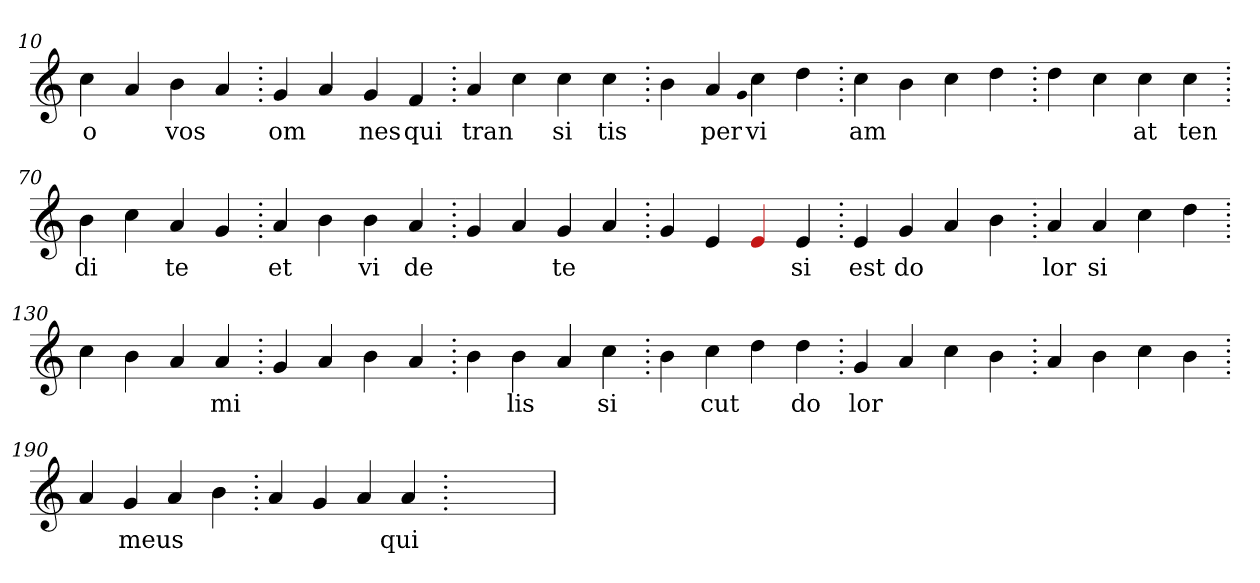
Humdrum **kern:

**kern	**text
*part1	*part1
*staff1	*staff1
*clefG2	*
=10.	=10.
4cc	o
4a	.
4b	vos
4a	.
=20.	=20.
4g	om
4a	.
4g	nes
4f	qui
=30.	=30.
4a	tran
4cc	.
4cc	si
4cc	tis
=40.	=40.
4b	.
4a	per
qqg	.
4cc	vi
4dd	.
=50.	=50.
4cc	am
4b	.
4cc	.
4dd	.
=60.	=60.
4dd	.
4cc	.
4cc	at
4cc	ten
=70.	=70.
4b	di
4cc	.
4a	te
4g	.
=80.	=80.
4a	et
4b	.
4b	vi
4a	de
=90.	=90.
4g	.
4a	.
4g	te
4a	.
=100.	=100.
4g	.
4e	.
4Re	.
4e	si
=110.	=110.
4e	est
4g	do
4a	.
4b	.
=120.	=120.
4a	lor
4a	si
4cc	.
4dd	.
=130.	=130.
4cc	.
4b	.
4a	.
4a	mi
=140.	=140.
4g	.
4a	.
4b	.
4a	.
=150.	=150.
4b	.
4b	lis
4a	.
4cc	si
=160.	=160.
4b	.
4cc	cut
4dd	.
4dd	do
=170.	=170.
4g	lor
4a	.
4cc	.
4b	.
=180.	=180.
4a	.
4b	.
4cc	.
4b	.
=190.	=190.
4a	.
4g	meus
4a	.
4b	.
=200.	=200.
4a	.
4g	.
4a	.
4a	qui
=210.	=210.
1ryy	.
=	=
*-	*-
